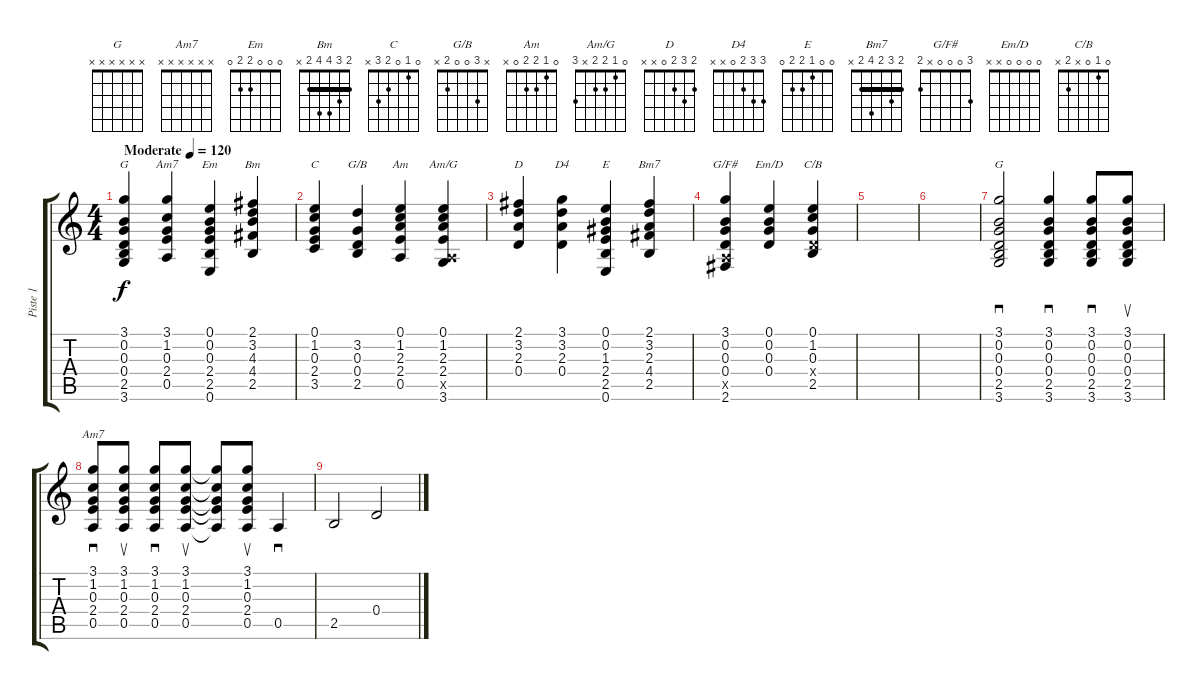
\track ("Piste 1" "Piste 1") {instrument acousticguitarsteel}
\staff {score tabs}
\tuning (E4 B3 G3 D3 A2 E2) {hide}
\chord ("G" 3 0 0 0 2 3)
\chord ("Am7" 3 1 0 2 0 x)
\chord ("Em" 0 0 0 2 2 0)
\chord ("Bm" 2 3 4 4 2 x) {barre 2}
\chord ("C" 0 1 0 2 3 x)
\chord ("G/B" x 3 0 0 2 x)
\chord ("Am" 0 1 2 2 0 x)
\chord ("Am/G" 0 1 2 2 x 3)
\chord ("D" 2 3 2 0 x x)
\chord ("D4" 3 3 2 0 x x)
\chord ("E" 0 0 1 2 2 0)
\chord ("Bm7" 2 3 2 4 2 x) {barre 2}
\chord ("G/F#" 3 0 0 0 x 2)
\chord ("Em/D" 0 0 0 0 x x)
\chord ("C/B" 0 1 0 x 2 x)
\chord ("G" x x x x x x)
\chord ("Am7" x x x x x x)
\ts (4 4)
\tempo (120 "Moderate")
\clef g2
\ks c
(3.1 0.2 0.3 0.4 2.5 3.6).4{ch "G" dy f instrument acousticguitarsteel} (3.1 1.2 0.3 2.4 0.5).4{ch "Am7"} (0.1 0.2 0.3 2.4 2.5 0.6).4{ch "Em"} (2.1 3.2 4.3 4.4 2.5).4{ch "Bm"} |
(0.1 1.2 0.3 2.4 3.5).4{ch "C"} (3.2 0.3 0.4 2.5).4{ch "G/B"} (0.1 1.2 2.3 2.4 0.5).4{ch "Am"} (0.1 1.2 2.3 2.4 0.5{x} 3.6).4{ch "Am/G"} |
(2.1 3.2 2.3 0.4).4{ch "D"} (3.1 3.2 2.3 0.4).4{ch "D4"} (0.1 0.2 1.3 2.4 2.5 0.6).4{ch "E"} (2.1 3.2 2.3 4.4 2.5).4{ch "Bm7"} |
(3.1 0.2 0.3 0.4 0.5{x} 2.6).4{ch "G/F#"} (0.1 0.2 0.3 0.4).4{ch "Em/D"} (0.1 1.2 0.3 0.4{x} 2.5).4{ch "C/B"} |
|
|
(3.1 0.2 0.3 0.4 2.5 3.6).2{sd ch "G"} (3.1 0.2 0.3 0.4 2.5 3.6).4{sd} (3.1 0.2 0.3 0.4 2.5 3.6).8{sd} (3.1 0.2 0.3 0.4 2.5 3.6).8{su} |
(3.1 1.2 0.3 2.4 0.5).8{sd ch "Am7"} (3.1 1.2 0.3 2.4 0.5).8{su} (3.1 1.2 0.3 2.4 0.5).8{sd} (3.1 1.2 0.3 2.4 0.5).8{su} (3.1{t} 1.2{t} 0.3{t} 2.4{t} 0.5{t}).8 (3.1 1.2 0.3 2.4 0.5).8{su} 0.5.4{sd} |
2.5.2 0.4.2
